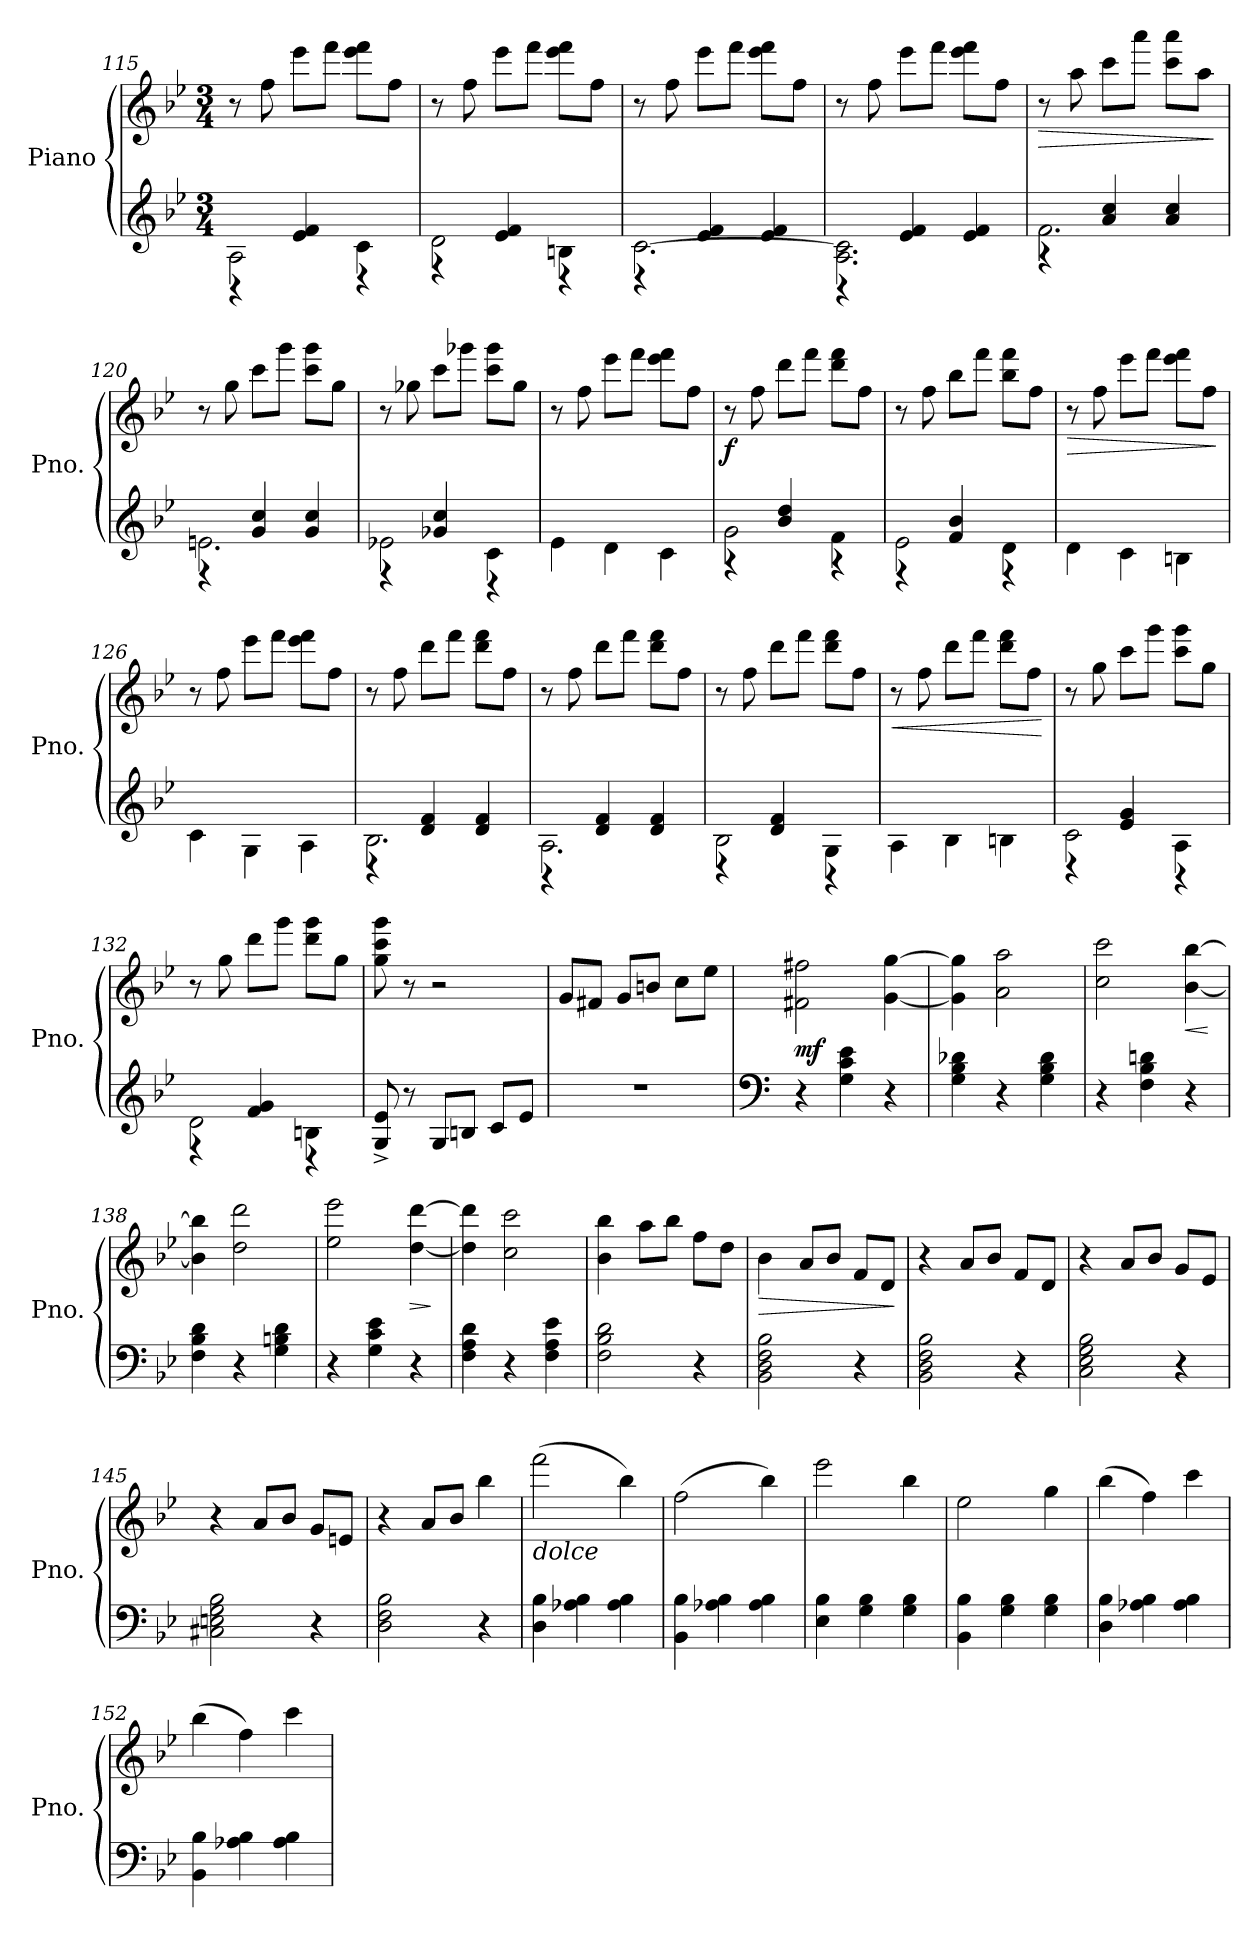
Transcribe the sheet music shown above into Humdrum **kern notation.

**kern	**kern	**dynam
*part1	*part1	*part1
*staff2	*staff1	*staff1/2
*I"Piano	*	*
*I'Pno.	*	*
*clefG2	*clefG2	*
*k[b-e-]	*k[b-e-]	*
*M3/4	*M3/4	*
=115	=115	=115
*^	*	*
2A\	4r	8r	.
.	.	8ff\	.
.	4e-/ 4f/	8eee-\L	.
.	.	8fff\J	.
4c\	4r	8eee-\ 8fff\L	.
.	.	8ff\J	.
=116	=116	=116	=116
2d\	4r	8r	.
.	.	8ff\	.
.	4e-/ 4f/	8eee-\L	.
.	.	8fff\J	.
4Bn\	4r	8eee-\ 8fff\L	.
.	.	8ff\J	.
=117	=117	=117	=117
[2.c\	4r	8r	.
.	.	8ff\	.
.	4e-/ 4f/	8eee-\L	.
.	.	8fff\J	.
.	4e-/ 4f/	8eee-\ 8fff\L	.
.	.	8ff\J	.
=118	=118	=118	=118
2.A\ 2.c\]	4r	8r	.
.	.	8ff\	.
.	4e-/ 4f/	8eee-\L	.
.	.	8fff\J	.
.	4e-/ 4f/	8eee-\ 8fff\L	.
.	.	8ff\J	.
!!LO:LB:g=z
=119	=119	=119	=119
!	!	!	!LO:HP:b
2.f\	4r	8r	>
.	.	8aa\	.
.	4a/ 4cc/	8ccc\L	.
.	.	8aaa\J	.
.	4a/ 4cc/	8ccc\ 8aaa\L	.
.	.	8aa\J	.
*v	*v	*	*
.	.	]
=120	=120	=120
*^	*	*
2.en\	4r	8r	.
.	.	8gg\	.
.	4g/ 4cc/	8ccc\L	.
.	.	8ggg\J	.
.	4g/ 4cc/	8ccc\ 8ggg\L	.
.	.	8gg\J	.
=121	=121	=121	=121
2e-X\	4r	8r	.
.	.	8gg-X\	.
.	4g-X/ 4cc/	8ccc\L	.
.	.	8ggg-X\J	.
4c\	4r	8ccc\ 8ggg-\L	.
.	.	8gg-\J	.
*v	*v	*	*
=122	=122	=122
4e-\	8r	.
.	8ff\	.
4d\	8eee-\L	.
.	8fff\J	.
4c\	8eee-\ 8fff\L	.
.	8ff\J	.
=123	=123	=123
*^	*	*
!	!	!	!LO:DY:b
2g\	4r	8r	f
.	.	8ff\	.
.	4b-/ 4dd/	8ddd\L	.
.	.	8fff\J	.
4f\	4r	8ddd\ 8fff\L	.
.	.	8ff\J	.
=124	=124	=124	=124
2e-\	4r	8r	.
.	.	8ff\	.
.	4f/ 4b-/	8bb-\L	.
.	.	8fff\J	.
4d\	4r	8bb-\ 8fff\L	.
.	.	8ff\J	.
*v	*v	*	*
!!LO:LB:g=z
=125	=125	=125
!	!	!LO:HP:b
4d\	8r	>
.	8ff\	.
4c\	8eee-\L	.
.	8fff\J	.
4Bn\	8eee-\ 8fff\L	.
.	8ff\J	.
.	.	]
=126	=126	=126
4c\	8r	.
.	8ff\	.
4G\	8eee-\L	.
.	8fff\J	.
4A\	8eee-\ 8fff\L	.
.	8ff\J	.
=127	=127	=127
*^	*	*
2.B-\	4r	8r	.
.	.	8ff\	.
.	4d/ 4f/	8ddd\L	.
.	.	8fff\J	.
.	4d/ 4f/	8ddd\ 8fff\L	.
.	.	8ff\J	.
=128	=128	=128	=128
2.A\	4r	8r	.
.	.	8ff\	.
.	4d/ 4f/	8ddd\L	.
.	.	8fff\J	.
.	4d/ 4f/	8ddd\ 8fff\L	.
.	.	8ff\J	.
=129	=129	=129	=129
2B-\	4r	8r	.
.	.	8ff\	.
.	4d/ 4f/	8ddd\L	.
.	.	8fff\J	.
4G\	4r	8ddd\ 8fff\L	.
.	.	8ff\J	.
*v	*v	*	*
=130	=130	=130
!	!	!LO:HP:b
4A\	8r	<
.	8ff\	.
4B-\	8ddd\L	.
.	8fff\J	.
4Bn\	8ddd\ 8fff\L	.
.	8ff\J	.
.	.	[
!!LO:LB:g=z
=131	=131	=131
*^	*	*
2c\	4r	8r	.
.	.	8gg\	.
.	4e-/ 4g/	8ccc\L	.
.	.	8ggg\J	.
4A\	4r	8ccc\ 8ggg\L	.
.	.	8gg\J	.
=132	=132	=132	=132
2d\	4r	8r	.
.	.	8gg\	.
.	4f/ 4g/	8ddd\L	.
.	.	8ggg\J	.
4Bn\	4r	8ddd\ 8ggg\L	.
.	.	8gg\J	.
*v	*v	*	*
=133	=133	=133
8G/^ 8e-/^	8gg\ 8ccc\ 8ggg\	.
8r	8r	.
8G/L	2r	.
8Bn/J	.	.
8c/L	.	.
8e-/J	.	.
=134	=134	=134
2.r	8g/L	.
.	8f#X/J	.
.	8g/L	.
.	8bn/J	.
.	8cc\L	.
.	8ee-\J	.
=135	=135	=135
*clefF4	*	*
!	!	!LO:DY:b
4r	2f#X\ 2ff#X\	mf
4G\ 4c\ 4e-\	.	.
4r	[4g\ [4gg\	.
=136	=136	=136
4G\ 4B-\ 4d-X\	4g\] 4gg\]	.
4r	2a\ 2aa\	.
4G\ 4B-\ 4d-\	.	.
=137	=137	=137
4r	2cc\ 2ccc\	.
4F\ 4B-\ 4dn\	.	.
!	!	!LO:HP:b
4r	[4b-\ [4bb-\	<
.	.	[
!!LO:PB:g=z
=138	=138	=138
4F\ 4B-\ 4d\	4b-\] 4bb-\]	.
4r	2dd\ 2ddd\	.
4G\ 4Bn\ 4d\	.	.
=139	=139	=139
4r	2ee-\ 2eee-\	.
4G\ 4c\ 4e-\	.	.
!	!	!LO:HP:b
4r	[4dd\ [4ddd\	>
.	.	]
=140	=140	=140
4F\ 4A\ 4d\	4dd\] 4ddd\]	.
4r	2cc\ 2ccc\	.
4F\ 4A\ 4e-\	.	.
=141	=141	=141
2F\ 2B-\ 2d\	4b-\ 4bb-\	.
.	8aa\L	.
.	8bb-\J	.
4r	8ff\L	.
.	8dd\J	.
=142	=142	=142
!	!	!LO:HP:b
2BB-\ 2D\ 2F\ 2B-\	4b-\	>
.	8a/L	.
.	8b-/J	.
4r	8f/L	.
.	8d/J	.
.	.	]
=143	=143	=143
2BB-\ 2D\ 2F\ 2B-\	4r	.
.	8a/L	.
.	8b-/J	.
4r	8f/L	.
.	8d/J	.
=144	=144	=144
2C\ 2E-\ 2G\ 2B-\	4r	.
.	8a/L	.
.	8b-/J	.
4r	8g/L	.
.	8e-/J	.
!!LO:LB:g=z
=145	=145	=145
2C#X\ 2En\ 2G\ 2B-\	4r	.
.	8a/L	.
.	8b-/J	.
4r	8g/L	.
.	8en/J	.
=146	=146	=146
2D\ 2F\ 2B-\	4r	.
.	8a/L	.
.	8b-/J	.
4r	4bb-\	.
=147	=147	=147
!	!LO:TX:b:i:t=dolce	!
4D\ 4B-\	(>2fff\	.
4A-X\ 4B-\	.	.
4A-\ 4B-\	4bb-\)	.
=148	=148	=148
4BB-\ 4B-\	(>2ff\	.
4A-X\ 4B-\	.	.
4A-\ 4B-\	4bb-\)	.
=149	=149	=149
4E-\ 4B-\	2eee-\	.
4G\ 4B-\	.	.
4G\ 4B-\	4bb-\	.
=150	=150	=150
4BB-\ 4B-\	2ee-\	.
4G\ 4B-\	.	.
4G\ 4B-\	4gg\	.
=151	=151	=151
4D\ 4B-\	(>4bb-\	.
4A-X\ 4B-\	4ff\)	.
4A-\ 4B-\	4ccc\	.
=152	=152	=152
4BB-\ 4B-\	(>4bb-\	.
4A-X\ 4B-\	4ff\)	.
4A-\ 4B-\	4ccc\	.
=	=	=
*-	*-	*-
